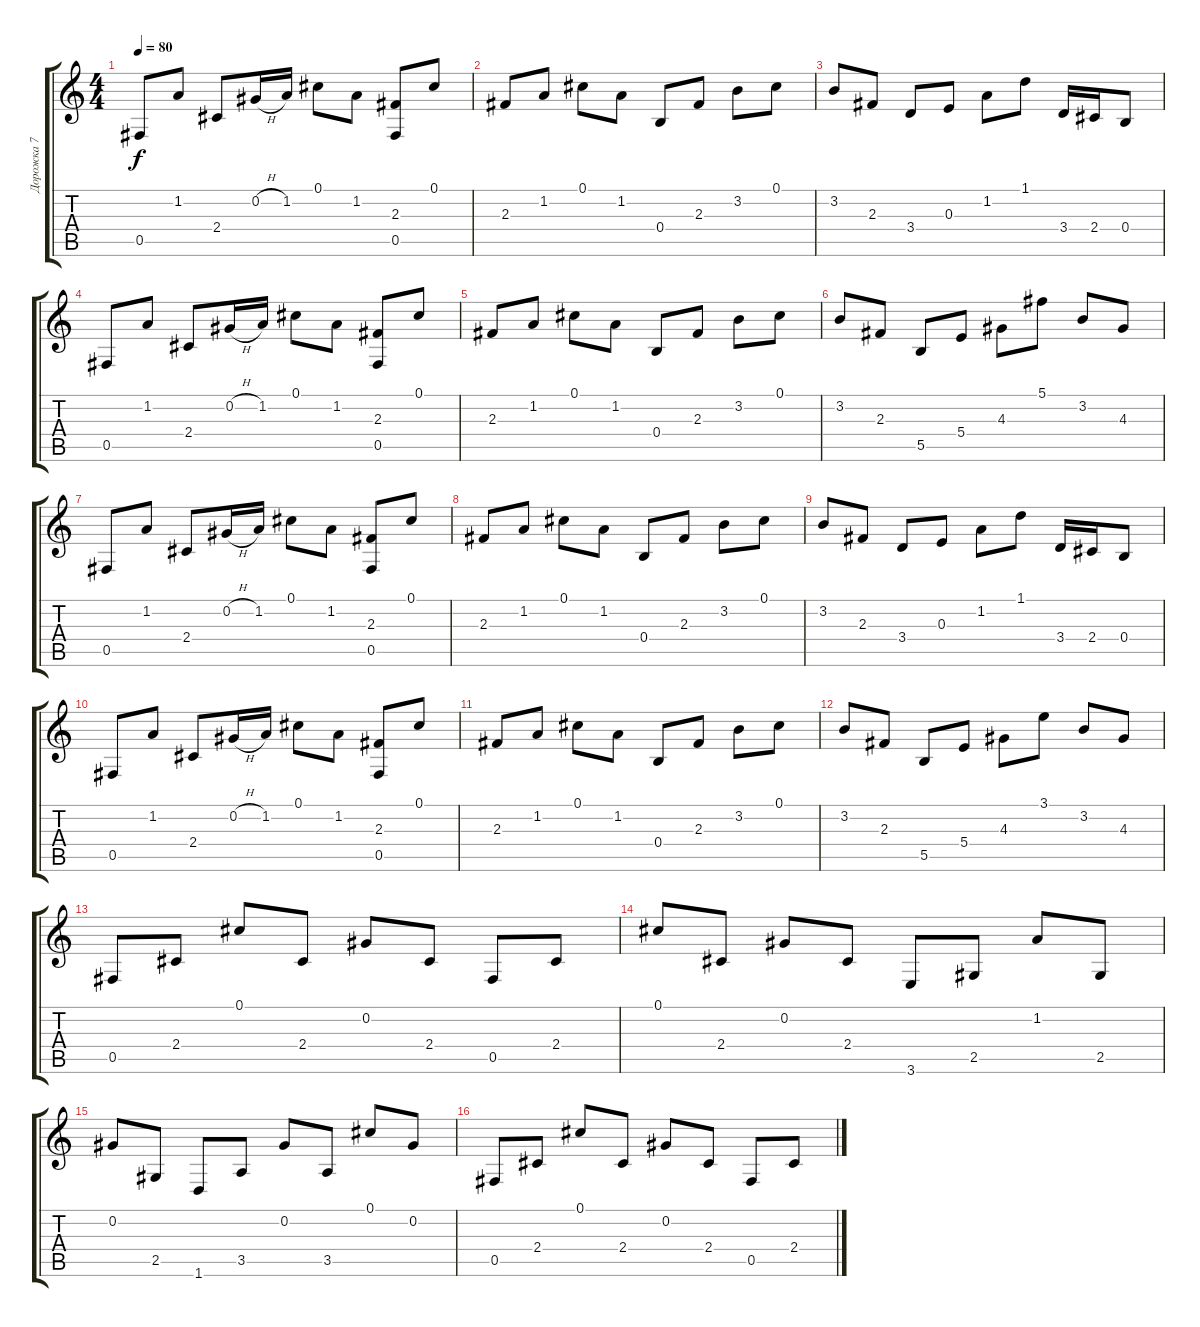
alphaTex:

\track ("Дорожка 7" "Дорожка 7") {instrument electricguitarclean}
\staff {score tabs}
\tuning (Db4 Ab3 E3 B2 Gb2 Db2) {hide}
\ts (4 4)
\tempo 80
\clef g2
\ks c
0.5.8{dy f} 1.2.8 2.4.8 0.2{h}.16 1.2.16 0.1.8 1.2.8 (2.3 0.5).8 0.1.8 |
2.3.8 1.2.8 0.1.8 1.2.8 0.4.8 2.3.8 3.2.8 0.1.8 |
3.2.8 2.3.8 3.4.8 0.3.8 1.2.8 1.1.8 3.4.16 2.4.16 0.4.8 |
0.5.8 1.2.8 2.4.8 0.2{h}.16 1.2.16 0.1.8 1.2.8 (2.3 0.5).8 0.1.8 |
2.3.8 1.2.8 0.1.8 1.2.8 0.4.8 2.3.8 3.2.8 0.1.8 |
3.2.8 2.3.8 5.5.8 5.4.8 4.3.8 5.1.8 3.2.8 4.3.8 |
0.5.8 1.2.8 2.4.8 0.2{h}.16 1.2.16 0.1.8 1.2.8 (2.3 0.5).8 0.1.8 |
2.3.8 1.2.8 0.1.8 1.2.8 0.4.8 2.3.8 3.2.8 0.1.8 |
3.2.8 2.3.8 3.4.8 0.3.8 1.2.8 1.1.8 3.4.16 2.4.16 0.4.8 |
0.5.8 1.2.8 2.4.8 0.2{h}.16 1.2.16 0.1.8 1.2.8 (2.3 0.5).8 0.1.8 |
2.3.8 1.2.8 0.1.8 1.2.8 0.4.8 2.3.8 3.2.8 0.1.8 |
3.2.8 2.3.8 5.5.8 5.4.8 4.3.8 3.1.8 3.2.8 4.3.8 |
0.5.8 2.4.8 0.1.8 2.4.8 0.2.8 2.4.8 0.5.8 2.4.8 |
0.1.8 2.4.8 0.2.8 2.4.8 3.6.8 2.5.8 1.2.8 2.5.8 |
0.2.8 2.5.8 1.6.8 3.5.8 0.2.8 3.5.8 0.1.8 0.2.8 |
0.5.8 2.4.8 0.1.8 2.4.8 0.2.8 2.4.8 0.5.8 2.4.8
